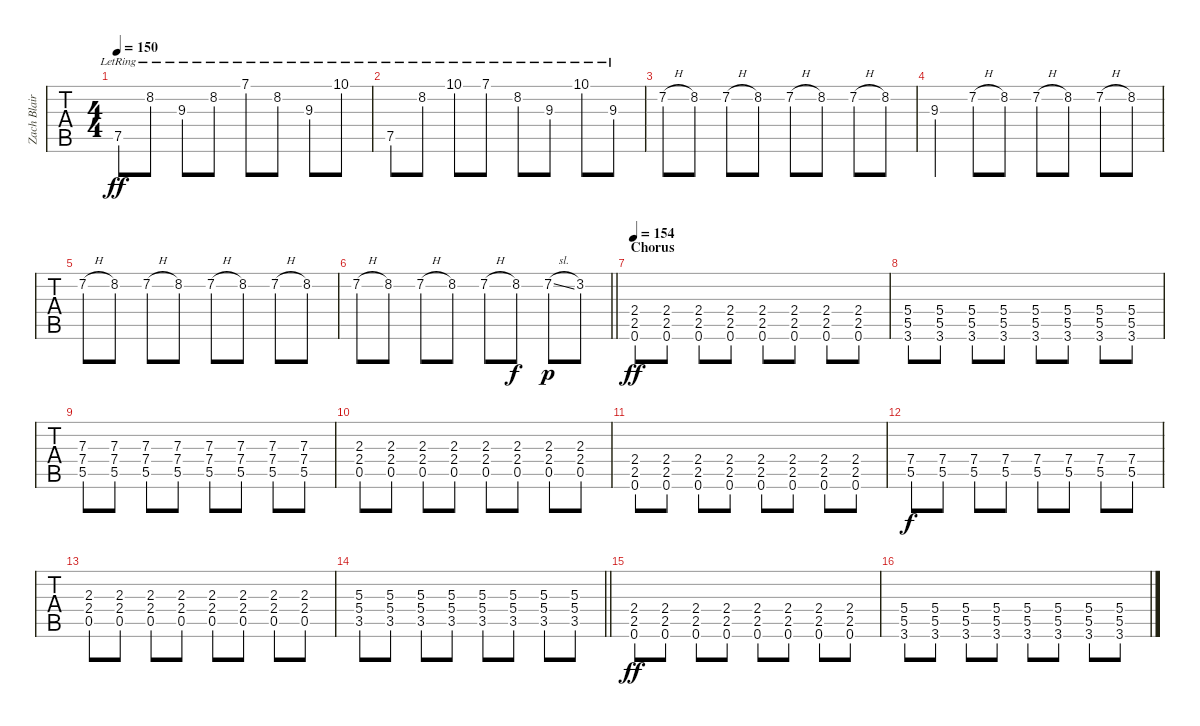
\track ("Zach Blair - Guitar One" "Zach Blair") {instrument distortionguitar}
\staff {tabs}
\tuning (Eb4 Bb3 Gb3 Db3 Ab2 Eb2) {hide}
\ts (4 4)
\tempo 150
\clef g2
\ks db
7.5{lr}.8{dy ff} 8.2{lr}.8 9.3{lr}.8 8.2{lr}.8 7.1{lr}.8 8.2{lr}.8 9.3{lr}.8 10.1{lr}.8 |
7.5{lr}.8 8.2{lr}.8 10.1{lr}.8 7.1{lr}.8 8.2{lr}.8 9.3{lr}.8 10.1{lr}.8 9.3{lr}.8 |
7.2{h}.8 8.2.8 7.2{h}.8 8.2.8 7.2{h}.8 8.2.8 7.2{h}.8 8.2.8 |
9.3.4 7.2{h}.8 8.2.8 7.2{h}.8 8.2.8 7.2{h}.8 8.2.8 |
7.2{h}.8 8.2.8 7.2{h}.8 8.2.8 7.2{h}.8 8.2.8 7.2{h}.8 8.2.8 |
\barLineRight lightlight
7.2{h}.8 8.2.8 7.2{h}.8 8.2.8 7.2{h}.8 8.2.8{dy f} 7.2{sl}.8{dy p} 3.2.8 |
\section ("" "Chorus")
\tempo 154
(2.4 2.5 0.6).8{dy ff} (2.4 2.5 0.6).8 (2.4 2.5 0.6).8 (2.4 2.5 0.6).8 (2.4 2.5 0.6).8 (2.4 2.5 0.6).8 (2.4 2.5 0.6).8 (2.4 2.5 0.6).8 |
(5.4 5.5 3.6).8 (5.4 5.5 3.6).8 (5.4 5.5 3.6).8 (5.4 5.5 3.6).8 (5.4 5.5 3.6).8 (5.4 5.5 3.6).8 (5.4 5.5 3.6).8 (5.4 5.5 3.6).8 |
(7.3 7.4 5.5).8 (7.3 7.4 5.5).8 (7.3 7.4 5.5).8 (7.3 7.4 5.5).8 (7.3 7.4 5.5).8 (7.3 7.4 5.5).8 (7.3 7.4 5.5).8 (7.3 7.4 5.5).8 |
(2.3 2.4 0.5).8 (2.3 2.4 0.5).8 (2.3 2.4 0.5).8 (2.3 2.4 0.5).8 (2.3 2.4 0.5).8 (2.3 2.4 0.5).8 (2.3 2.4 0.5).8 (2.3 2.4 0.5).8 |
(2.4 2.5 0.6).8 (2.4 2.5 0.6).8 (2.4 2.5 0.6).8 (2.4 2.5 0.6).8 (2.4 2.5 0.6).8 (2.4 2.5 0.6).8 (2.4 2.5 0.6).8 (2.4 2.5 0.6).8 |
(7.4 5.5).8{dy f} (7.4 5.5).8 (7.4 5.5).8 (7.4 5.5).8 (7.4 5.5).8 (7.4 5.5).8 (7.4 5.5).8 (7.4 5.5).8 |
(2.3 2.4 0.5).8 (2.3 2.4 0.5).8 (2.3 2.4 0.5).8 (2.3 2.4 0.5).8 (2.3 2.4 0.5).8 (2.3 2.4 0.5).8 (2.3 2.4 0.5).8 (2.3 2.4 0.5).8 |
\barLineRight lightlight
(5.3 5.4 3.5).8 (5.3 5.4 3.5).8 (5.3 5.4 3.5).8 (5.3 5.4 3.5).8 (5.3 5.4 3.5).8 (5.3 5.4 3.5).8 (5.3 5.4 3.5).8 (5.3 5.4 3.5).8 |
(2.4 2.5 0.6).8{dy ff} (2.4 2.5 0.6).8 (2.4 2.5 0.6).8 (2.4 2.5 0.6).8 (2.4 2.5 0.6).8 (2.4 2.5 0.6).8 (2.4 2.5 0.6).8 (2.4 2.5 0.6).8 |
(5.4 5.5 3.6).8 (5.4 5.5 3.6).8 (5.4 5.5 3.6).8 (5.4 5.5 3.6).8 (5.4 5.5 3.6).8 (5.4 5.5 3.6).8 (5.4 5.5 3.6).8 (5.4 5.5 3.6).8
